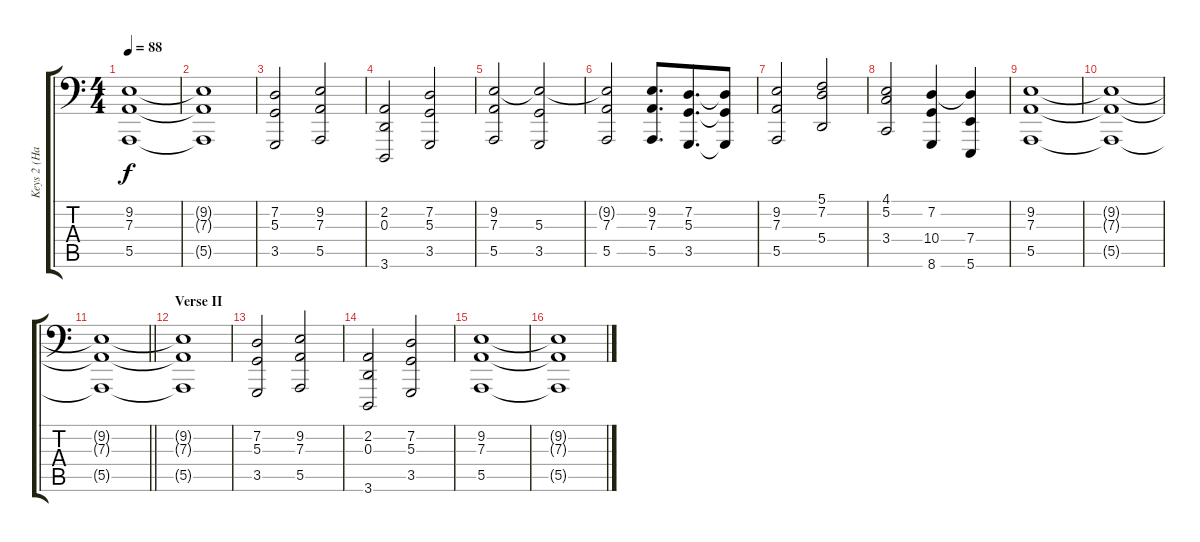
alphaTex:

\track ("Keys 2 (Harmony)" "Keys 2 (Ha") {instrument stringensemble1}
\staff {score tabs}
\tuning (C3 G2 D2 A1 E1 B0) {hide}
\ts (4 4)
\tempo 88
\clef f4
\ks aminor
(9.2 7.3 5.5).1{dy f} |
(9.2{t} 7.3{t} 5.5{t}).1 |
(7.2 5.3 3.5).2 (9.2 7.3 5.5).2 |
(2.2 0.3 3.6).2 (7.2 5.3 3.5).2 |
(9.2 7.3 5.5).2 (9.2{t} 5.3 3.5).2 |
(9.2{t} 7.3 5.5).2 (9.2 7.3 5.5).8{d} (7.2 5.3 3.5).8{d beam merge} (7.2{t} 5.3{t} 3.5{t}).8 |
(9.2 7.3 5.5).2{beam merge} (5.1 7.2 5.4).2 |
(4.1 5.2 3.4).2{beam merge} (7.2 10.4 8.6).4{beam merge} (7.2{t} 7.4 5.6).4 |
(9.2 7.3 5.5).1 |
(9.2{t} 7.3{t} 5.5{t}).1 |
\barLineRight lightlight
(9.2{t} 7.3{t} 5.5{t}).1 |
\section ("" "Verse II")
(9.2{t} 7.3{t} 5.5{t}).1 |
(7.2 5.3 3.5).2 (9.2 7.3 5.5).2 |
(2.2 0.3 3.6).2 (7.2 5.3 3.5).2 |
(9.2 7.3 5.5).1 |
(9.2{t} 7.3{t} 5.5{t}).1
